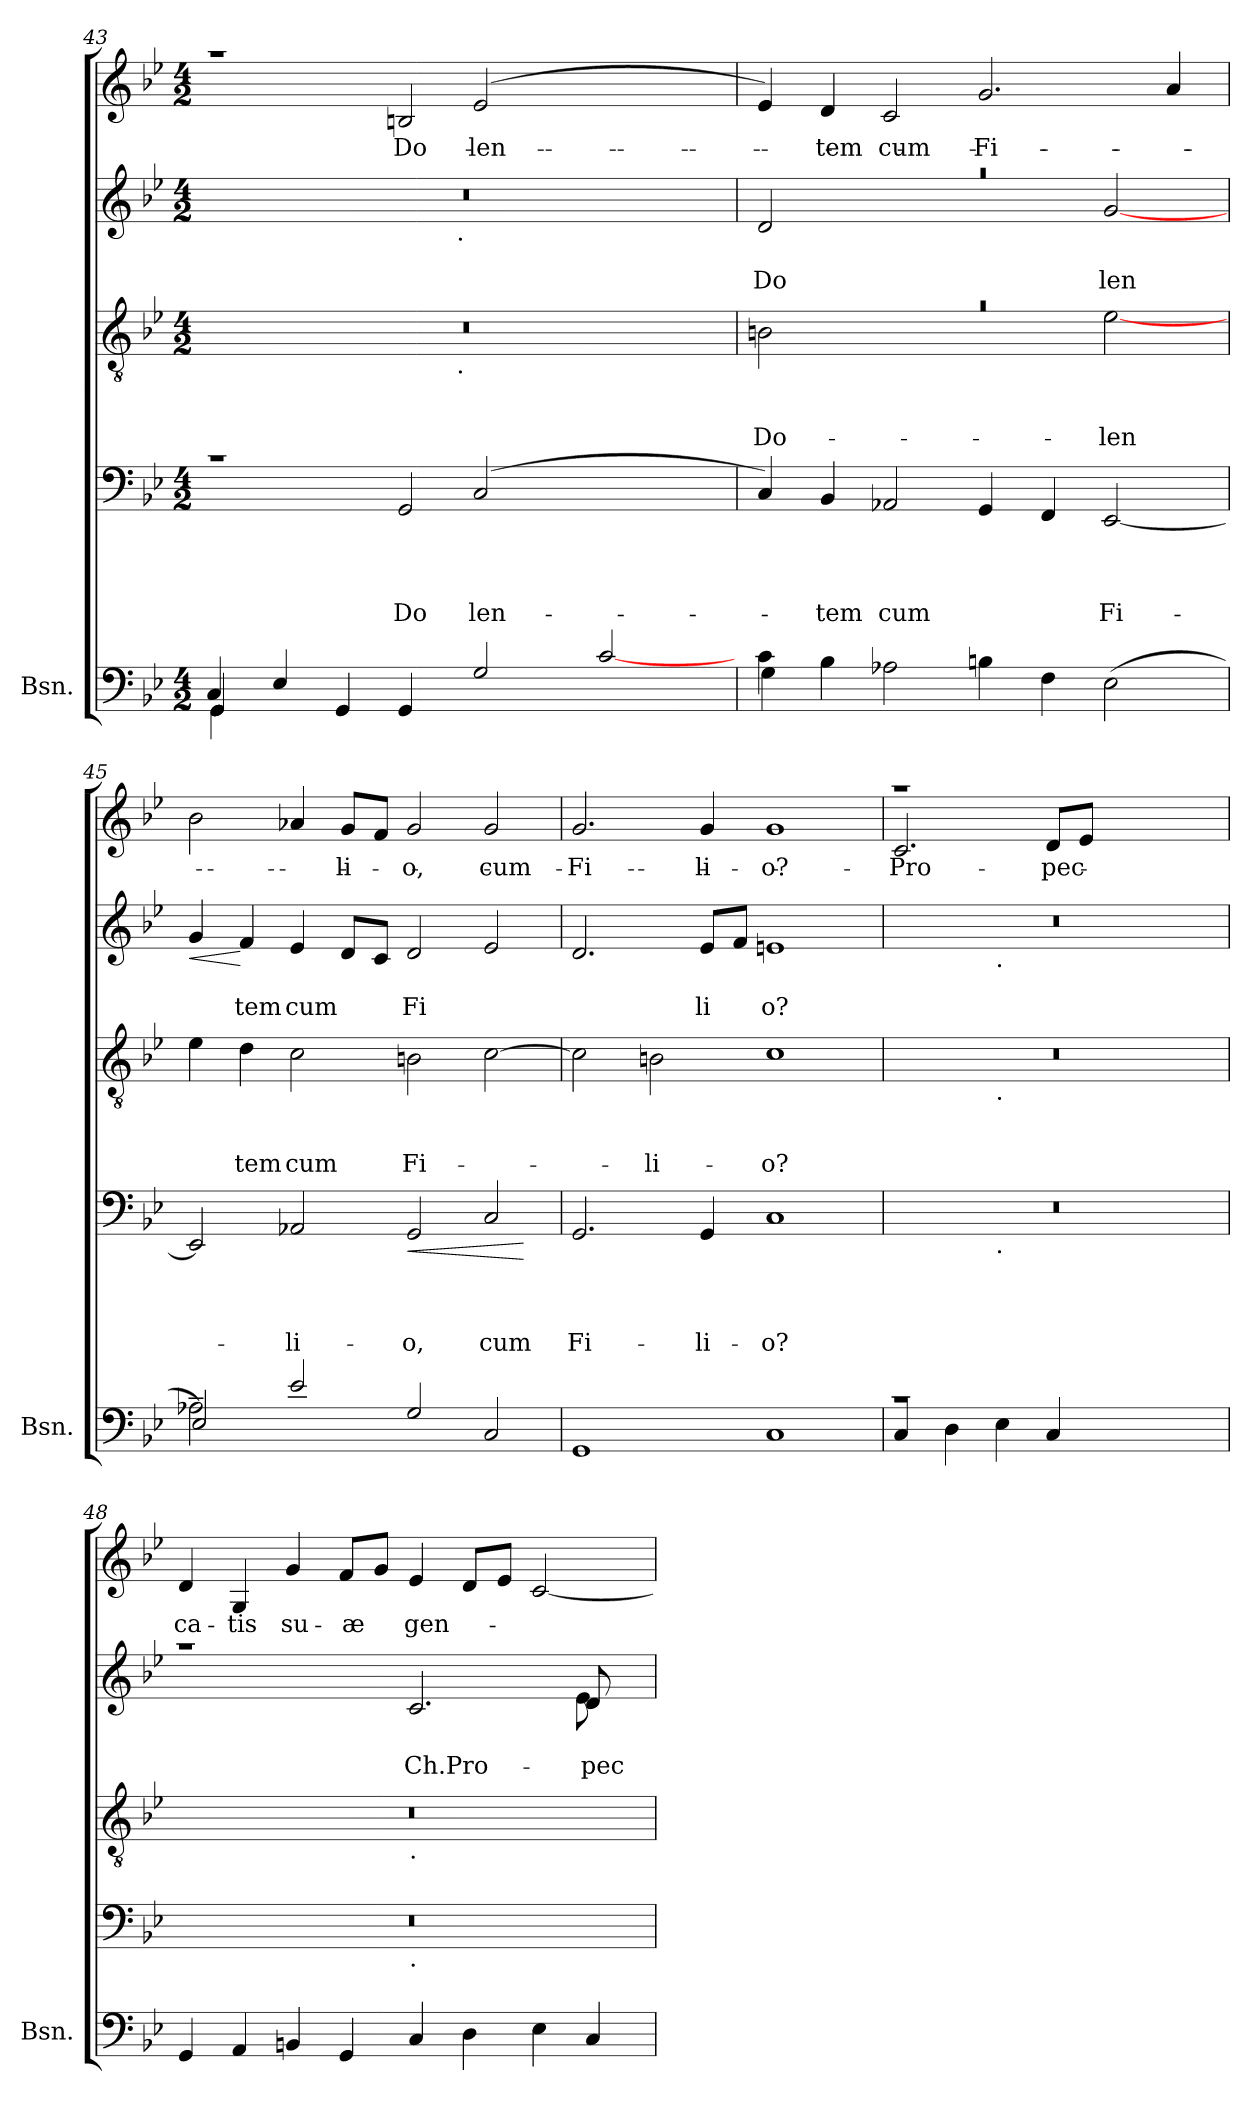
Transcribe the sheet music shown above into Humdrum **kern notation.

**kern	**kern	**text	**text	**text	**text	**dynam	**kern	**text	**text	**text	**kern	**text	**text	**dynam	**kern	**text
*part5	*part4	*part4	*part4	*part4	*part4	*part4	*part3	*part3	*part3	*part3	*part2	*part2	*part2	*part2	*part1	*part1
*staff5	*staff4	*staff4	*staff4	*staff4	*staff4	*staff4	*staff3	*staff3	*staff3	*staff3	*staff2	*staff2	*staff2	*staff2	*staff1	*staff1
*I"Bsn.	*	*	*	*	*	*	*	*	*	*	*	*	*	*	*	*
*I'Bsn.	*	*	*	*	*	*	*	*	*	*	*	*	*	*	*	*
*clefF4	*clefF4	*	*	*	*	*	*clefGv2	*	*	*	*clefG2	*	*	*	*clefG2	*
*k[b-e-]	*k[b-e-]	*	*	*	*	*	*k[b-e-]	*	*	*	*k[b-e-]	*	*	*	*k[b-e-]	*
*B-:	*B-:	*	*	*	*	*	*B-:	*	*	*	*B-:	*	*	*	*B-:	*
*M4/2	*M4/2	*	*	*	*	*	*M4/2	*	*	*	*M4/2	*	*	*	*M4/2	*
=43	=43	=43	=43	=43	=43	=43	=43	=43	=43	=43	=43	=43	=43	=43	=43	=43
*^	*^	*	*	*	*	*	*^	*	*	*	*^	*	*	*	*^	*
*	*^	*	*	*	*	*	*	*	*	*	*	*	*	*	*	*	*	*	*	*	*
4GG/	4C/	4GG\	1rc	2.ryy	.	.	.	.	.	0r	2ryy	.	.	.	0r	2ryy	.	.	.	1raa	2.ryy	.
4E-/	1..ryy	4ryy	.	.	.	.	.	.	.	.	.	.	.	.	.	.	.	.	.	.	.	.
1.ryy	.	4GG/	.	.	.	.	.	.	.	.	4...ryy	.	.	.	.	4...ryy	.	.	.	.	.	.
!	!	!	!	!	!	!	!	!LO:LY:b	!	!	!	!	!	!	!	!	!	!	!	!	!	!LO:LY:b
.	.	4GG/	.	2GG/	.	.	.	-Do-	.	.	.	.	.	.	.	.	.	.	.	.	2Bn/	-Do-
!	!	!	!	!	!	!	!	!	!	!	!	!	!	!	!	!LO:TX:b:t=.	!	!	!	!	!	!
!	!	!	!	!	!	!	!	!	!	!	!LO:TX:b:t=.	!	!	!	!	!	!	!	!	!	!	!
.	.	.	.	.	.	.	.	.	.	.	1ryy	.	.	.	.	1ryy	.	.	.	.	.	.
!	!	!	!	!	!	!	!	!LO:LY:b	!	!	!	!	!	!	!	!	!	!	!	!	!	!LO:LY:b
.	.	2G/	(<2C/	.	.	.	.	len-	.	.	.	.	.	.	.	.	.	.	.	(<2e-/	.	len-
.	.	.	.	2ryy	.	.	.	.	.	.	.	.	.	.	.	.	.	.	.	.	2ryy	.
.	.	[>2c/	2ryy	.	.	.	.	.	.	.	.	.	.	.	.	.	.	.	.	2ryy	.	.
.	.	.	.	4ryy	.	.	.	.	.	.	.	.	.	.	.	.	.	.	.	.	4ryy	.
.	.	.	.	.	.	.	.	.	.	.	32ryy	.	.	.	.	32ryy	.	.	.	.	.	.
=44	=44	=44	=44	=44	=44	=44	=44	=44	=44	=44	=44	=44	=44	=44	=44	=44	=44	=44	=44	=44	=44	=44
!	!	!	!	!	!	!	!	!	!	!LO:N:vis=1	!	!	!	!LO:LY:b	!LO:N:vis=1	!	!	!LO:LY:b	!	!	!	!
*	*v	*v	*	*	*	*	*	*	*	*	*	*	*	*	*	*	*	*	*	*v	*v	*
*	*	*v	*v	*	*	*	*	*	*	*	*	*	*	*	*	*	*	*	*	*
4c\	4G\	4C/)	.	.	.	.	.	0ra	2Bn\	.	.	Do-	0raa	2d/	.	Do	.	4e-/)	.
!	!	!	!	!	!	!LO:LY:b	!	!	!	!	!	!	!	!	!	!	!	!	!LO:LY:b
4B-\	1ryy	4BB-/	.	.	.	-tem	.	.	.	.	.	.	.	.	.	.	.	4d/	-tem
!	!	!	!	!	!	!LO:LY:b	!	!	!	!	!	!	!	!	!	!	!	!	!LO:LY:b
2A-X\	.	2AA-X/	.	.	.	cum	.	.	1ryy	.	.	.	.	1ryy	.	.	.	2c/	cum
!	!	!	!	!	!	!	!	!	!	!	!	!	!	!	!	!	!	!	!LO:LY:b
4Bn\	.	4GG/	.	.	.	.	.	.	.	.	.	.	.	.	.	.	.	2.g/	Fi-
2.ryy	4F\	4FF/	.	.	.	.	.	.	.	.	.	.	.	.	.	.	.	.	.
!	!	!	!	!	!	!LO:LY:b	!	!	!	!	!	!LO:LY:b	!	!	!	!LO:LY:b	!	!	!
.	(<2E-\	[<2EE-/	.	.	.	Fi-	.	.	[>2e-\	.	.	-len-	.	[<2g/	.	len	.	.	.
.	.	.	.	.	.	.	.	.	.	.	.	.	.	.	.	.	.	4a/	.
*	*	*	*	*	*	*	*	*v	*v	*	*	*	*	*	*	*	*	*	*
*	*	*	*	*	*	*	*	*	*	*	*	*v	*v	*	*	*	*	*
=45	=45	=45	=45	=45	=45	=45	=45	=45	=45	=45	=45	=45	=45	=45	=45	=45	=45
!	!	!	!	!	!	!	!	!	!	!	!	!	!	!	!LO:HP:b	!	!
2A-X~<\	2E-/)	2EE-/]	.	.	.	.	.	4e-\	.	.	.	4g/	.	.	<	2b-\	.
!	!	!	!	!	!	!	!	!	!	!	!LO:LY:b	!	!	!LO:LY:b	!	!	!
.	.	.	.	.	.	.	.	4d\	.	.	-tem	4f/	.	tem	[	.	.
!	!	!	!	!	!	!LO:LY:b	!	!	!	!	!LO:LY:b	!	!	!LO:LY:b	!	!	!
1.ryy	2e-/	2AA-X/	.	.	.	-li-	.	2c\	.	.	cum	4e-/	.	cum	.	4a-X/	.
!	!	!	!	!	!	!	!	!	!	!	!	!	!	!	!	!	!LO:LY:b:rj
.	.	.	.	.	.	.	.	.	.	.	.	8d/L	.	.	.	8g/L	-li-
.	.	.	.	.	.	.	.	.	.	.	.	8c/J	.	.	.	8f/J	.
!	!	!	!	!	!	!LO:LY:b	!LO:HP:b	!	!	!	!LO:LY:b	!	!	!LO:LY:b	!	!	!LO:LY:b
.	2G/	2GG/	.	.	.	-o,	<	2Bn\	.	.	Fi-	2d/	.	Fi	.	2g/	-o,
!	!	!	!	!	!	!LO:LY:b	!	!	!	!	!	!	!	!	!	!	!LO:LY:b
.	2C/	2C/	.	.	.	cum	.	[>2c\	.	.	.	2e-/	.	.	.	2g/	cum
*v	*v	*	*	*	*	*	*	*	*	*	*	*	*	*	*	*	*
.	.	.	.	.	.	[	.	.	.	.	.	.	.	.	.	.
=46	=46	=46	=46	=46	=46	=46	=46	=46	=46	=46	=46	=46	=46	=46	=46	=46
!	!	!	!	!	!LO:LY:b	!	!	!	!	!	!	!	!	!	!	!LO:LY:b
1GG	2.GG/	.	.	.	Fi-	.	2c\]	.	.	.	2.d/	.	.	.	2.g/	Fi-
!	!	!	!	!	!	!	!	!	!	!LO:LY:b	!	!	!	!	!	!
.	.	.	.	.	.	.	2Bn\	.	.	-li-	.	.	.	.	.	.
!	!	!	!	!	!LO:LY:b	!	!	!	!	!	!	!	!LO:LY:b:rj	!	!	!LO:LY:b
.	4GG/	.	.	.	-li-	.	.	.	.	.	8e-/L	.	li	.	4g/	-li-
.	.	.	.	.	.	.	.	.	.	.	8f/J	.	.	.	.	.
!	!	!	!	!	!LO:LY:b	!	!	!	!	!LO:LY:b	!	!	!LO:LY:b	!	!	!LO:LY:b
1C	1C	.	.	.	-o?	.	1c	.	.	-o?	1en	.	o?	.	1g	-o?
!!LO:LB:g=z
=47	=47	=47	=47	=47	=47	=47	=47	=47	=47	=47	=47	=47	=47	=47	=47	=47
*^	*	*	*	*	*	*	*	*	*	*	*	*	*	*	*^	*
!	!	!	!	!	!	!	!	!	!	!	!	!	!	!	!	!	!	!LO:LY:b
*	*	*^	*	*	*	*	*	*^	*	*	*	*^	*	*	*	*	*	*
1rc	4C/	0r	2ryy	.	.	.	.	.	0r	2ryy	.	.	.	0r	2ryy	.	.	.	1raa	2.c/	Pro-
.	4D\	.	.	.	.	.	.	.	.	.	.	.	.	.	.	.	.	.	.	.	.
!	!	!	!	!	!	!	!	!	!	!	!	!	!	!	!LO:TX:b:t=.	!	!	!	!	!	!
!	!	!	!	!	!	!	!	!	!	!LO:TX:b:t=.	!	!	!	!	!	!	!	!	!	!	!
!	!	!	!LO:TX:b:t=.	!	!	!	!	!	!	!	!	!	!	!	!	!	!	!	!	!	!
.	4E-\	.	1.ryy	.	.	.	.	.	.	1.ryy	.	.	.	.	1.ryy	.	.	.	.	.	.
!	!	!	!	!	!	!	!	!	!	!	!	!	!	!	!	!	!	!	!	!	!LO:LY:b
.	4C/	.	.	.	.	.	.	.	.	.	.	.	.	.	.	.	.	.	.	8d/L	-pec-
.	.	.	.	.	.	.	.	.	.	.	.	.	.	.	.	.	.	.	.	8e-/J	.
1ryy	1ryy	.	.	.	.	.	.	.	.	.	.	.	.	.	.	.	.	.	1ryy	1ryy	.
=48	=48	=48	=48	=48	=48	=48	=48	=48	=48	=48	=48	=48	=48	=48	=48	=48	=48	=48	=48	=48	=48
!	!	!	!	!	!	!	!	!	!	!	!	!	!	!	!	!	!	!	!	!	!LO:LY:b
*v	*v	*	*	*	*	*	*	*	*	*	*	*	*	*	*	*	*	*	*v	*v	*
4GG/	0r	1ryy	.	.	.	.	.	0r	1ryy	.	.	.	1raa	1..ryy	.	.	.	4d/	-ca-
!	!	!	!	!	!	!	!	!	!	!	!	!	!	!	!	!	!	!	!LO:LY:b
4AA/	.	.	.	.	.	.	.	.	.	.	.	.	.	.	.	.	.	4G/	-tis
!	!	!	!	!	!	!	!	!	!	!	!	!	!	!	!	!	!	!	!LO:LY:b
4BBn/	.	.	.	.	.	.	.	.	.	.	.	.	.	.	.	.	.	4g/	su-
!	!	!	!	!	!	!	!	!	!	!	!	!	!	!	!	!	!	!	!LO:LY:b
4GG/	.	.	.	.	.	.	.	.	.	.	.	.	.	.	.	.	.	8f/L	-æ
.	.	.	.	.	.	.	.	.	.	.	.	.	.	.	.	.	.	8g/J	.
!	!	!	!	!	!	!	!	!	!LO:TX:b:t=.	!	!	!	!	!	!	!	!	!	!
!	!	!LO:TX:b:t=.	!	!	!	!	!	!	!	!	!	!	!	!	!	!	!	!	!
!	!	!	!	!	!	!	!	!	!	!	!	!	!	!	!	!LO:LY:b:rj	!	!	!LO:LY:b
4C/	.	1ryy	.	.	.	.	.	.	1ryy	.	.	.	2.c/	.	.	Ch.Pro-	.	4e-/	gen-
4D\	.	.	.	.	.	.	.	.	.	.	.	.	.	.	.	.	.	8d/L	.
.	.	.	.	.	.	.	.	.	.	.	.	.	.	.	.	.	.	8e-/J	.
4E-\	.	.	.	.	.	.	.	.	.	.	.	.	.	.	.	.	.	[<2c/	.
!	!	!	!	!	!	!	!	!	!	!	!	!	!	!	!	!LO:LY:b	!	!	!
4C/	.	.	.	.	.	.	.	.	.	.	.	.	8d/	8e-\	.	-pec-	.	.	.
.	.	.	.	.	.	.	.	.	.	.	.	.	8ryy	8ryy	.	.	.	.	.
*	*v	*v	*	*	*	*	*	*	*	*	*	*	*v	*v	*	*	*	*	*
*	*	*	*	*	*	*	*v	*v	*	*	*	*	*	*	*	*	*
=	=	=	=	=	=	=	=	=	=	=	=	=	=	=	=	=
*-	*-	*-	*-	*-	*-	*-	*-	*-	*-	*-	*-	*-	*-	*-	*-	*-
